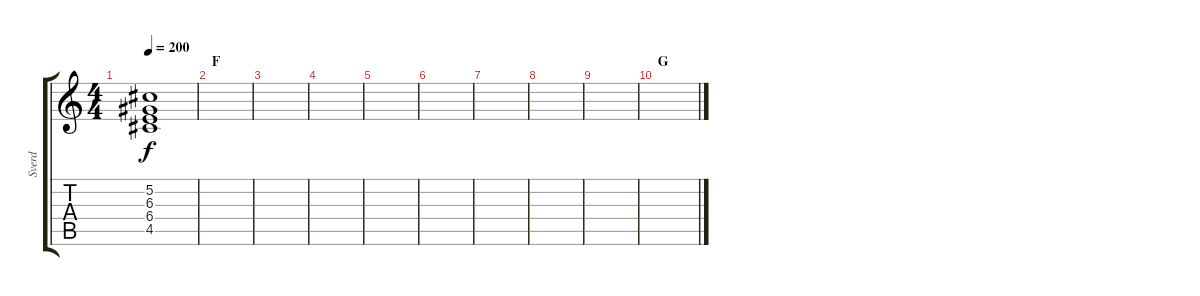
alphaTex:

\track ("Sverd" "Sverd") {instrument stringensemble1}
\staff {score tabs}
\tuning (E4 B3 G4 D4 A3 E3) {hide}
\ts (4 4)
\tempo 200
\clef g2
\ks c
(5.2 6.3 6.4 4.5).1{dy f} |
\section ("" "F")
|
|
|
|
|
|
|
|
\section ("" "G")
